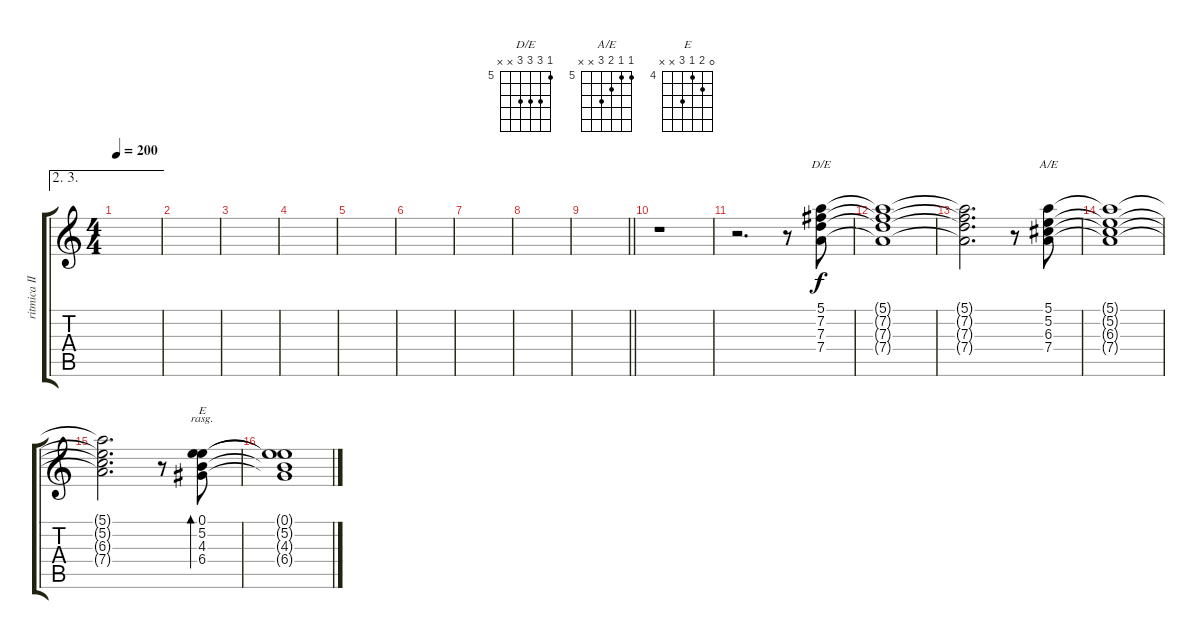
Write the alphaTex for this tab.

\track ("ritmica II" "ritmica II") {instrument electricguitarclean}
\staff {score tabs}
\tuning (E4 B3 G3 D3 A2 E2) {hide}
\chord ("D/E" 5 7 7 7 x x) {firstfret 5}
\chord ("A/E" 5 5 6 7 x x) {firstfret 5}
\chord ("E" 0 5 4 6 x x) {firstfret 4}
\ae (2 3)
\ts (4 4)
\tempo 200
\clef g2
\ks c
|
|
|
|
|
|
|
|
\barLineRight lightlight
|
r.1 |
r.2{d} r.8 (5.1 7.2 7.3 7.4).8{ch "D/E"} |
(5.1{t} 7.2{t} 7.3{t} 7.4{t}).1 |
(5.1{t} 7.2{t} 7.3{t} 7.4{t}).2{d} r.8 (5.1 5.2 6.3 7.4).8{ch "A/E"} |
(5.1{t} 5.2{t} 6.3{t} 7.4{t}).1 |
(5.1{t} 5.2{t} 6.3{t} 7.4{t}).2{d} r.8 (0.1 5.2 4.3 6.4).8{bd 120 ch "E" rasg ii} |
(0.1{t} 5.2{t} 4.3{t} 6.4{t}).1
